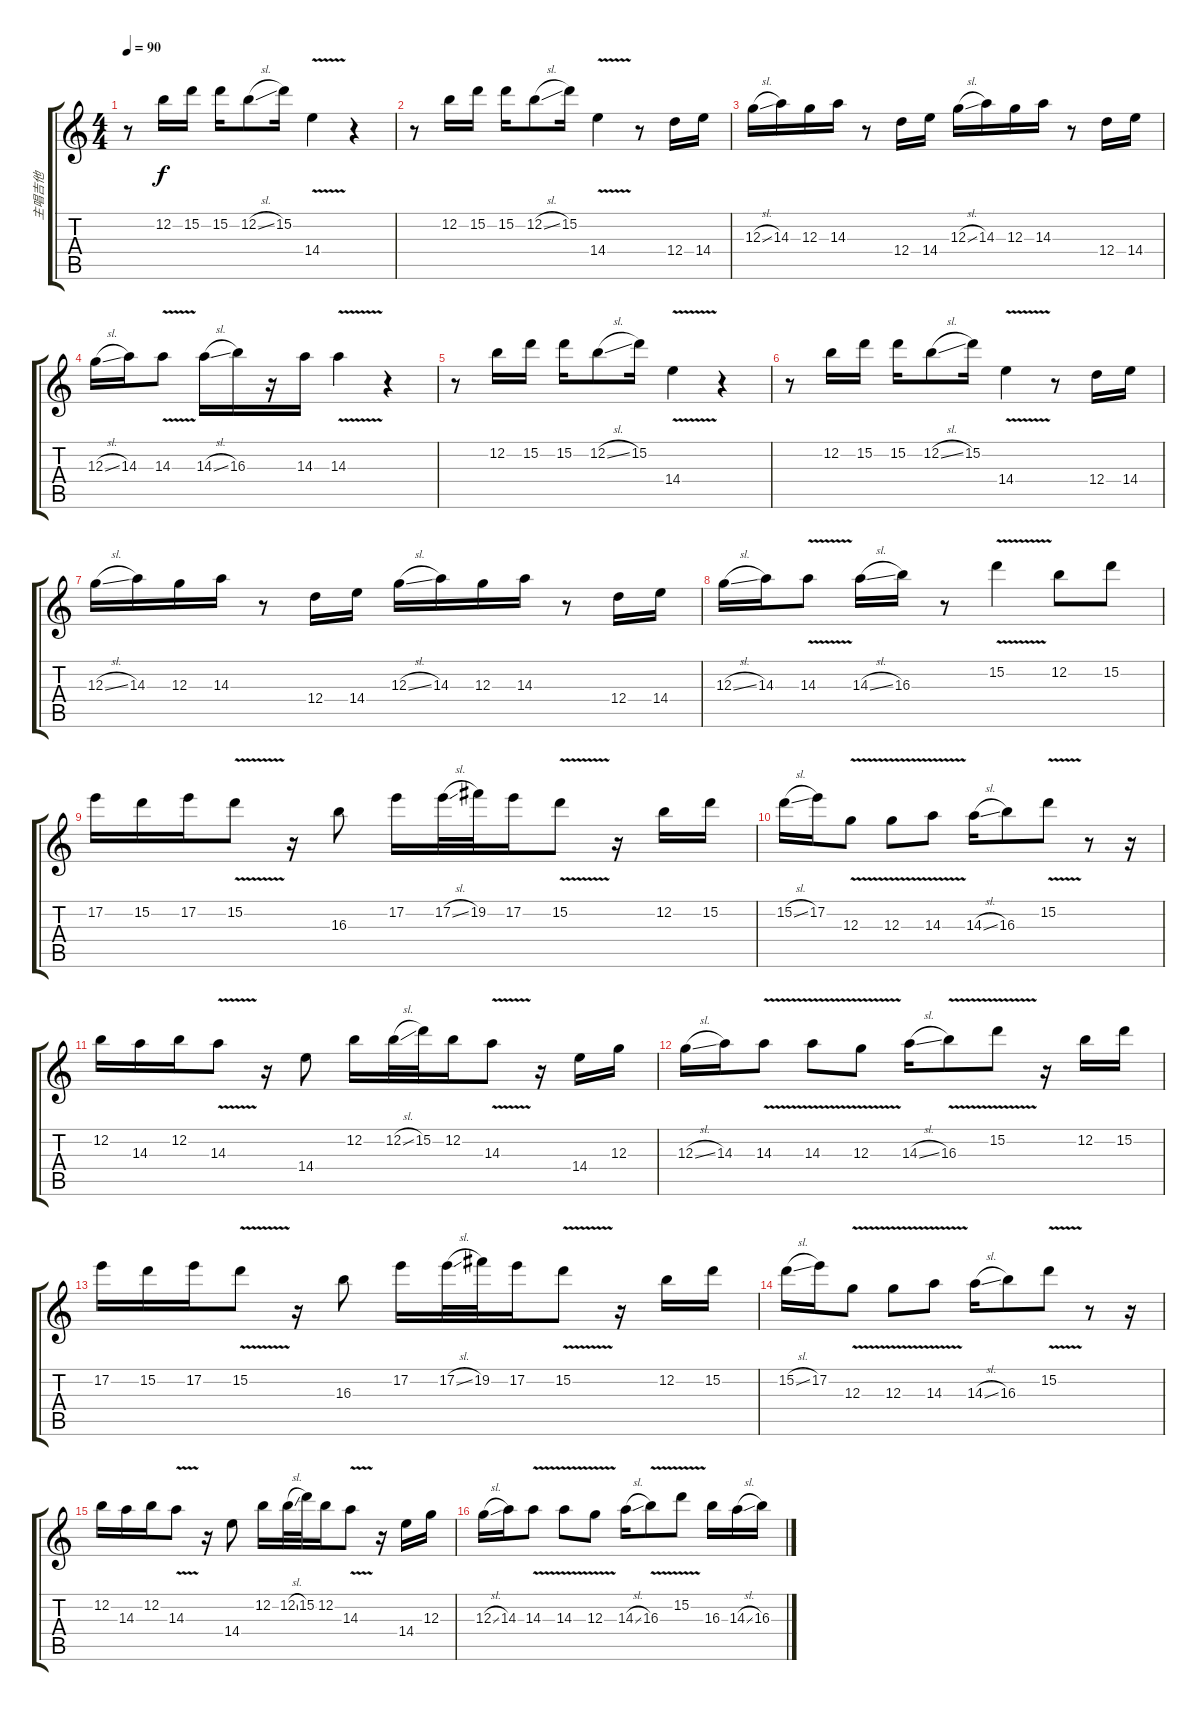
\track ("主唱吉他" "主唱吉他") {instrument acousticguitarsteel}
\staff {score tabs}
\tuning (E4 B3 G3 D3 A2 E2) {hide}
\ts (4 4)
\tempo 90
\clef g2
\ks c
r.8{dy f} 12.2.16 15.2.16 15.2.16 12.2{sl}.8 15.2.16 14.4{v}.4 r.4 |
r.8 12.2.16 15.2.16 15.2.16 12.2{sl}.8 15.2.16 14.4{v}.4 r.8 12.4.16 14.4.16 |
12.3{sl}.16 14.3.16 12.3.16 14.3.16 r.8 12.4.16 14.4.16 12.3{sl}.16 14.3.16 12.3.16 14.3.16 r.8 12.4.16 14.4.16 |
12.3{sl}.16 14.3.16 14.3{v}.8 14.3{sl}.16 16.3.16 r.16 14.3.16 14.3{v}.4 r.4 |
r.8 12.2.16 15.2.16 15.2.16 12.2{sl}.8 15.2.16 14.4{v}.4 r.4 |
r.8 12.2.16 15.2.16 15.2.16 12.2{sl}.8 15.2.16 14.4{v}.4 r.8 12.4.16 14.4.16 |
12.3{sl}.16 14.3.16 12.3.16 14.3.16 r.8 12.4.16{txt ""} 14.4.16 12.3{sl}.16 14.3.16 12.3.16 14.3.16 r.8 12.4.16 14.4.16 |
12.3{sl}.16 14.3.16 14.3{v}.8 14.3{sl}.16 16.3.16 r.8 15.2{v}.4 12.2.8 15.2.8 |
17.2.16 15.2.16 17.2.16 15.2{v}.8 r.16 16.3.8 17.2.16 17.2{sl}.32 19.2.32 17.2.16 15.2{v}.8 r.16 12.2.16 15.2.16 |
15.2{sl}.16 17.2.16 12.3{v}.8 12.3{v}.8 14.3{v}.8 14.3{sl}.16 16.3.8 15.2{v}.8 r.8 r.16 |
12.2.16 14.3.16 12.2.16 14.3{v}.8 r.16 14.4.8 12.2.16 12.2{sl}.32 15.2.32 12.2.16 14.3{v}.8 r.16 14.4.16 12.3.16 |
12.3{sl}.16 14.3.16 14.3{v}.8 14.3{v}.8 12.3{v}.8 14.3{sl}.16 16.3{v}.8 15.2{v}.8 r.16 12.2.16 15.2.16 |
17.2.16 15.2.16 17.2.16 15.2{v}.8 r.16 16.3.8 17.2.16 17.2{sl}.32 19.2.32 17.2.16 15.2{v}.8 r.16 12.2.16 15.2.16 |
15.2{sl}.16 17.2.16 12.3{v}.8 12.3{v}.8 14.3{v}.8 14.3{sl}.16 16.3.8 15.2{v}.8 r.8 r.16 |
12.2.16 14.3.16 12.2.16 14.3{v}.8 r.16 14.4.8 12.2.16 12.2{sl}.32 15.2.32 12.2.16 14.3{v}.8 r.16 14.4.16 12.3.16 |
12.3{sl}.16 14.3.16 14.3{v}.8 14.3{v}.8 12.3{v}.8 14.3{sl}.16 16.3{v}.8 15.2{v}.8 16.3.16 14.3{sl}.16 16.3.16
